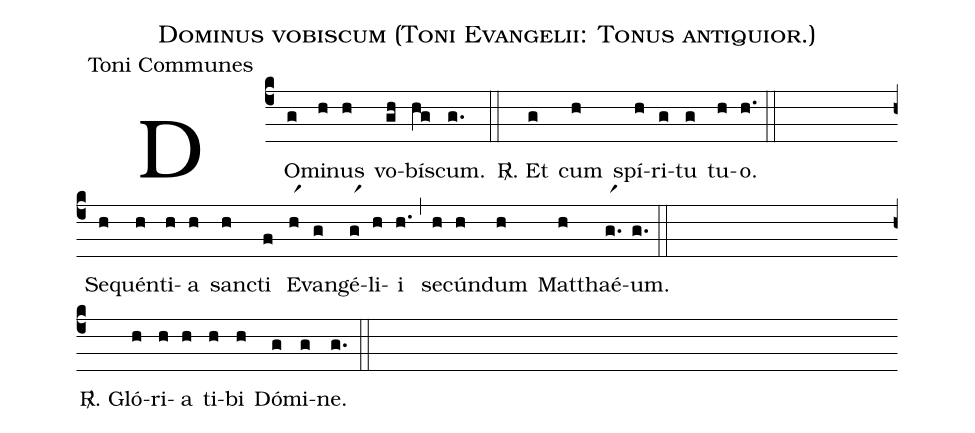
name:Dominus vobiscum (Toni Evangelii: Tonus antiquior.);
office-part:Toni Communes;
%%
(c4) DO(g)mi(h)nus(h) vo(gh)bís(hg)cum.(g.) (::) <sp>R/</sp>. Et(g) cum(h) spí(h)ri(g)tu(g) tu(h)o.(h.) (::) (Z)
Se(h)quén(h)ti(h)a(h) san(h)cti(f) E(hr1)van(g)gé(gr1)li(h)i(h.) (,) se(h)cún(h)dum(h) Mat(h)thaé(gr1.)um.(g.) (::) (Z)
<sp>R/</sp>. Gló(h)ri(h)a(h) ti(h)bi(h) Dó(g)mi(g)ne.(g.) (::)
